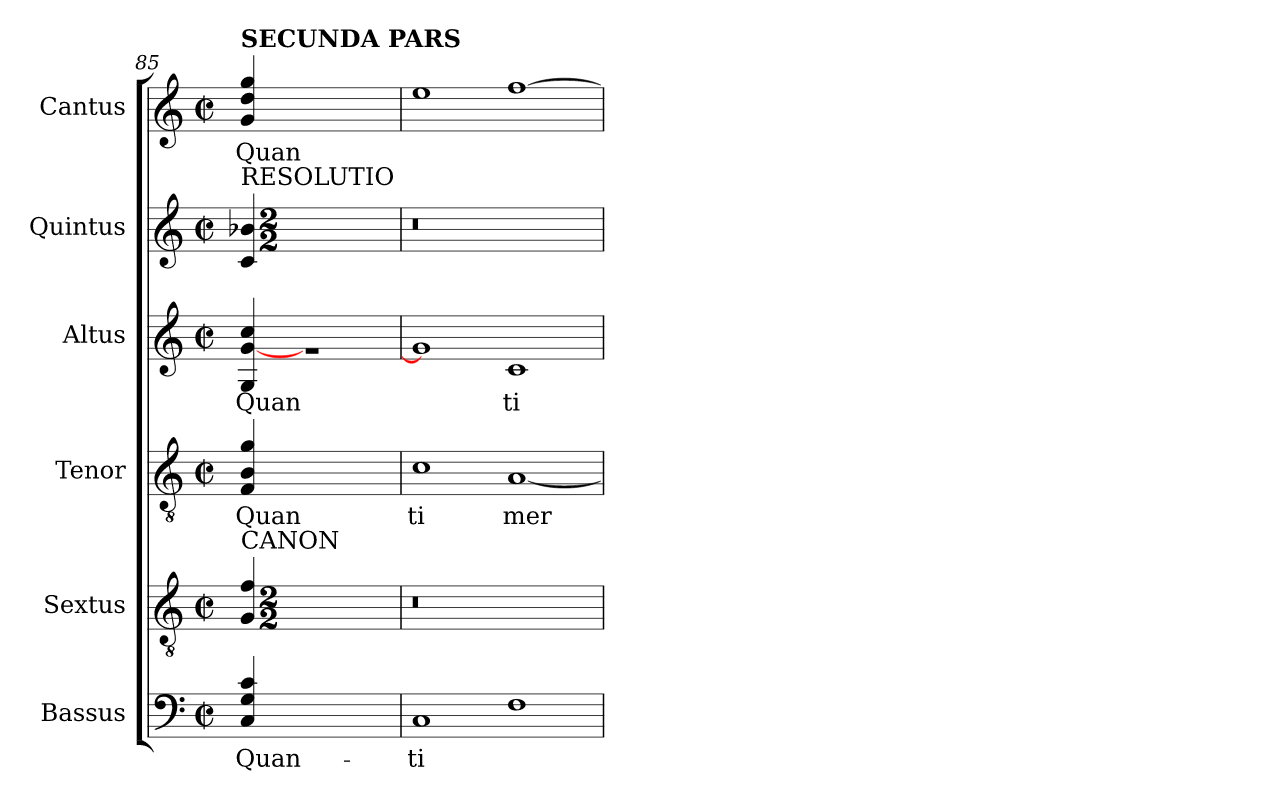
**kern	**text	**kern	**kern	**text	**kern	**text	**kern	**kern	**text
*part6	*part6	*part5	*part4	*part4	*part3	*part3	*part2	*part1	*part1
*staff6	*staff6	*staff5	*staff4	*staff4	*staff3	*staff3	*staff2	*staff1	*staff1
*I"Bassus	*	*I"Sextus	*I"Tenor	*	*I"Altus	*	*I"Quintus	*I"Cantus	*
!!LO:LB:g=z
*clefF4	*	*clefGv2	*clefGv2	*	*clefG2	*	*clefG2	*clefG2	*
*M2/2	*	*M2/2	*M2/2	*	*M2/2	*	*M2/2	*M2/2	*
*met(c|)	*	*met(c|)	*met(c|)	*	*met(c|)	*	*met(c|)	*met(c|)	*
=85	=85	=85	=85	=85	=85	=85	=85	=85	=85
!	!	!	!	!	!	!	!	!LO:TX:a:B:t=SECUNDA PARS	!
!	!	!	!	!	!	!	!LO:TX:a:t=RESOLUTIO	!	!
!	!	!LO:TX:a:t=CANON	!	!	!	!	!	!	!
!	!LO:LY:b:cj	!	!	!LO:LY:b:cj	!	!LO:LY:b	!	!	!LO:LY:b
4c/ 4C/ 4G	Quan-	4f/ 4G/	4g/ 4F/ 4B	Quan	4cc/ 4G/ [<4g	Quan	4c/ 4b-X/	4gg/ 4g/ 4dd	Quan
*	*	*M2/2	*	*	*	*	*M2/2	*	*
*	*	*met(c|)	*	*	*	*	*met(c|)	*	*
!	!	!	!	!	!LO:N:vis=1	!	!	!	!
1ryy	.	1ryy	1ryy	.	1ra	.	1ryy	1ryy	.
=86	=86	=86	=86	=86	=86	=86	=86	=86	=86
!	!LO:LY:b:cj	!	!	!LO:LY:b:cj	!	!	!	!	!
1C	-ti	0r	1c	ti	1g]	.	0r	1ee	.
!	!	!	!	!LO:LY:b	!	!LO:LY:b:cj	!	!	!
1F	.	.	[<1A	mer	1c	ti	.	[>1ff	.
=	=	=	=	=	=	=	=	=	=
*-	*-	*-	*-	*-	*-	*-	*-	*-	*-
